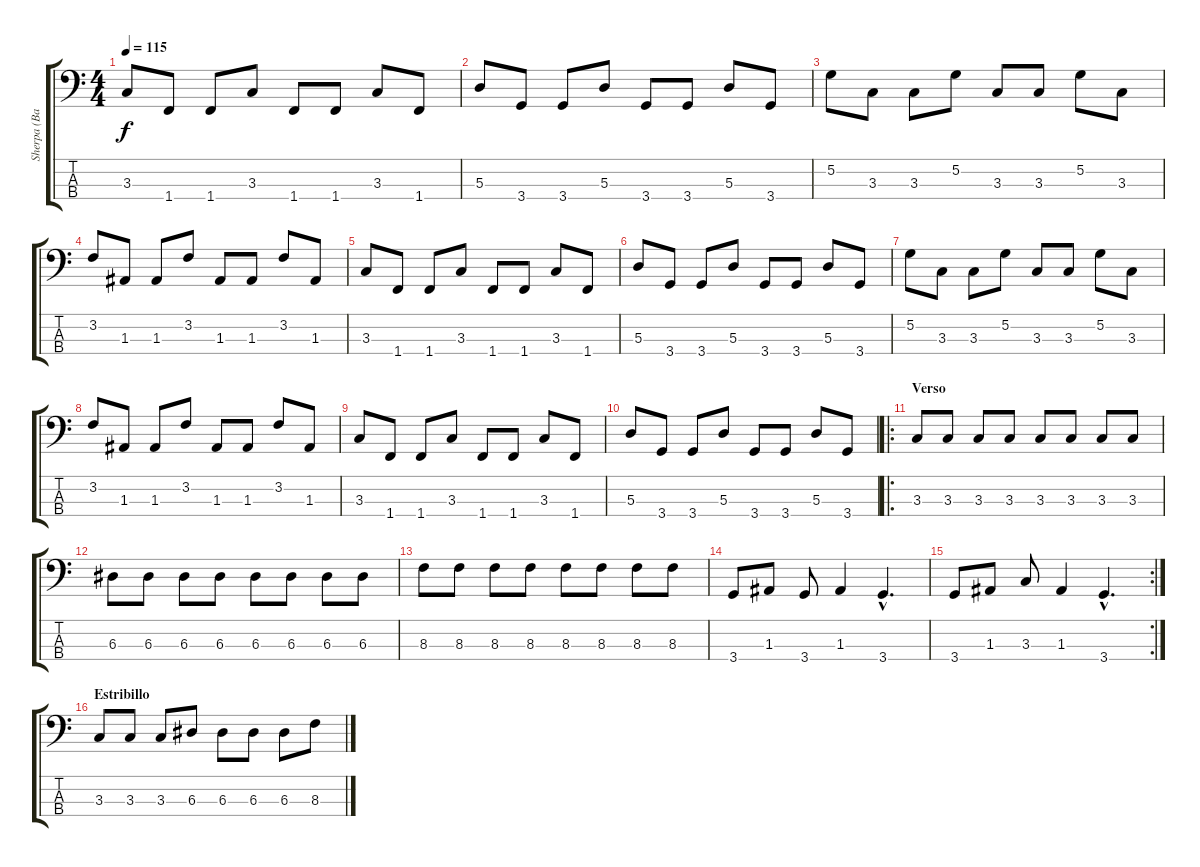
\track ("Sherpa (Bajo)" "Sherpa (Ba") {instrument electricbasspick}
\staff {score tabs}
\tuning (G2 D2 A1 E1) {hide}
\ts (4 4)
\tempo 115
\clef f4
\ks c
3.3.8{dy f} 1.4.8 1.4.8 3.3.8 1.4.8 1.4.8 3.3.8 1.4.8 |
5.3.8 3.4.8 3.4.8 5.3.8 3.4.8 3.4.8 5.3.8 3.4.8 |
5.2.8 3.3.8 3.3.8 5.2.8 3.3.8 3.3.8 5.2.8 3.3.8 |
3.2.8 1.3.8 1.3.8 3.2.8 1.3.8 1.3.8 3.2.8 1.3.8 |
3.3.8 1.4.8 1.4.8 3.3.8 1.4.8 1.4.8 3.3.8 1.4.8 |
5.3.8 3.4.8 3.4.8 5.3.8 3.4.8 3.4.8 5.3.8 3.4.8 |
5.2.8 3.3.8 3.3.8 5.2.8 3.3.8 3.3.8 5.2.8 3.3.8 |
3.2.8 1.3.8 1.3.8 3.2.8 1.3.8 1.3.8 3.2.8 1.3.8 |
3.3.8 1.4.8 1.4.8 3.3.8 1.4.8 1.4.8 3.3.8 1.4.8 |
5.3.8 3.4.8 3.4.8 5.3.8 3.4.8 3.4.8 5.3.8 3.4.8 |
\ro
\section ("" "Verso")
3.3.8 3.3.8 3.3.8 3.3.8 3.3.8 3.3.8 3.3.8 3.3.8 |
6.3.8 6.3.8 6.3.8 6.3.8 6.3.8 6.3.8 6.3.8 6.3.8 |
8.3.8 8.3.8 8.3.8 8.3.8 8.3.8 8.3.8 8.3.8 8.3.8 |
3.4.8 1.3.8 3.4.8 1.3.4 3.4{hac}.4{d} |
\rc 2
3.4.8 1.3.8 3.3.8 1.3.4 3.4{hac}.4{d} |
\section ("" "Estribillo")
3.3.8 3.3.8 3.3.8 6.3.8 6.3.8 6.3.8 6.3.8 8.3.8
